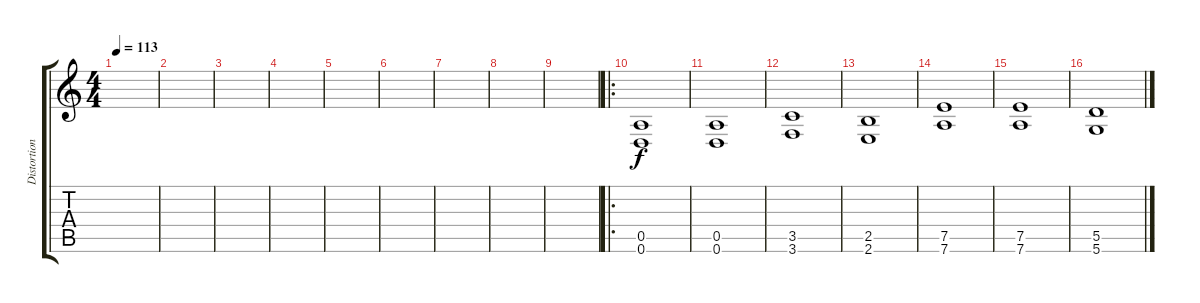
\track ("Distortion" "Distortion") {instrument distortionguitar}
\staff {score tabs}
\tuning (E4 B3 G3 D3 A2 D2) {hide}
\ts (4 4)
\tempo 113
\clef g2
\ks c
|
|
|
|
|
|
|
|
|
\ro
(0.5 0.6).1 |
(0.5 0.6).1 |
(3.5 3.6).1 |
(2.5 2.6).1 |
(7.5 7.6).1 |
(7.5 7.6).1 |
(5.5 5.6).1
